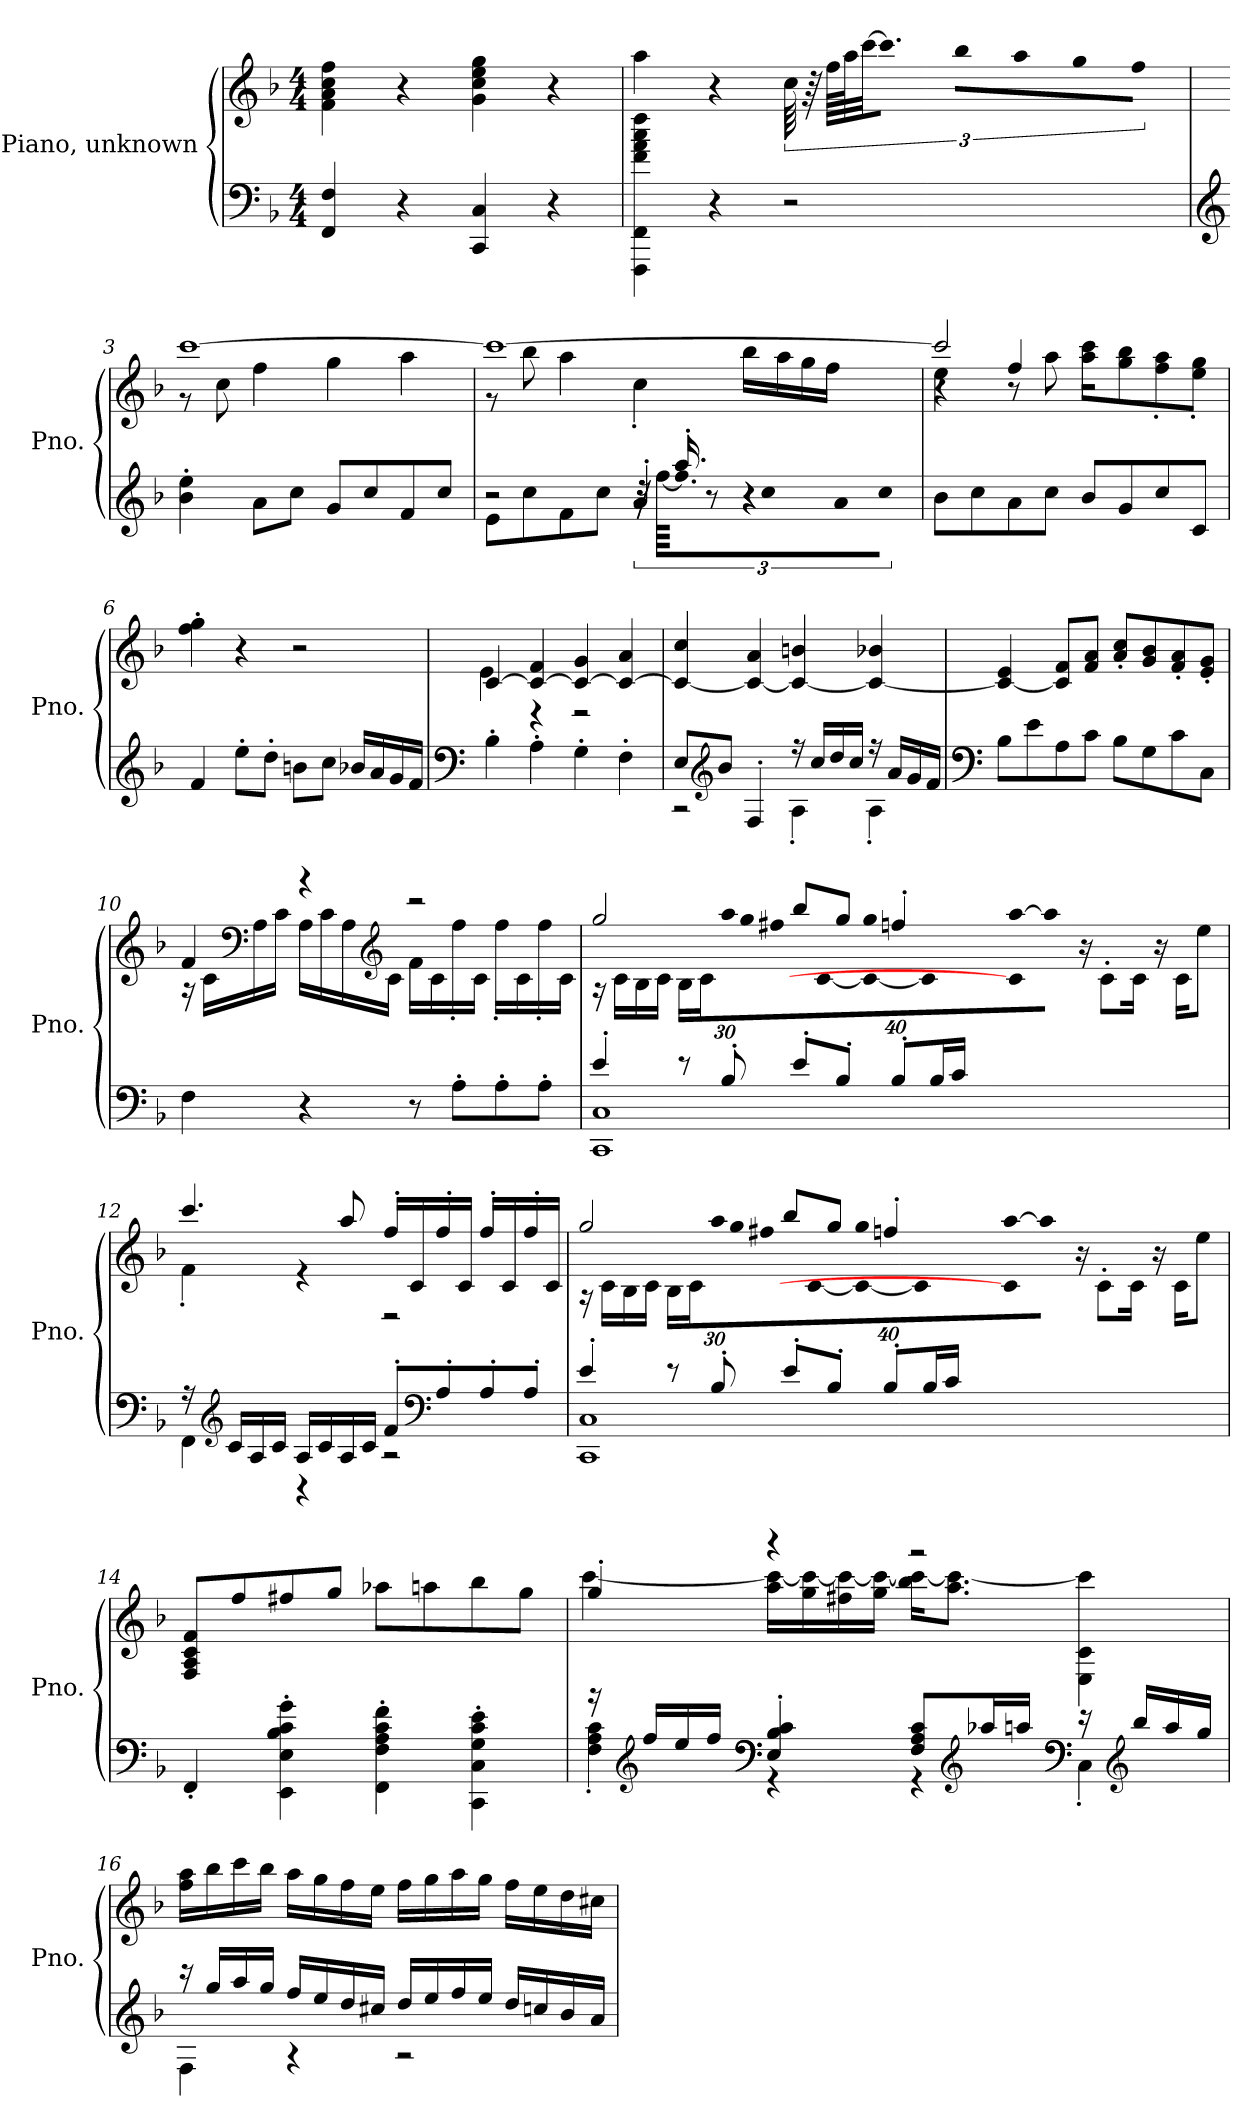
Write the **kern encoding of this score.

**kern	**kern
*part1	*part1
*staff2	*staff1
*I"Piano, unknown	*
*I'Pno.	*
*clefF4	*clefG2
*k[b-]	*k[b-]
*M4/4	*M4/4
*MM120	*MM120
=1	=1
4FF/ 4F/	4f\ 4a\ 4cc\ 4ff\
4r	4r
4CC/ 4C/	4g\ 4cc\ 4ee\ 4gg\
4r	4r
=2	=2
4FFF\ 4FF\ 4f\ 4a\ 4cc\ 4ff\	4aa\
4r	4r
2r	96cc\
.	96r
.	96ff\LLLL
*	*Xbrackettup
.	96aa\J
.	[48ccc\JJ
.	8.ccc\J]
.	16bb-\LL
.	16aa\
.	16gg\
.	16ff\JJ
=3	=3
*clefG2	*
*	*^
4b-\' 4ee\'	[1ccc	8r
.	.	8cc\
8a\L	.	4ff\
8cc\J	.	.
8g/L	.	4gg\
8cc/	.	.
8f/	.	4aa\
8cc/J	.	.
=4	=4	=4
*^	*	*
*	*^	*	*
2r	8e\L	2r	1ccc_	8r
.	8cc\	.	.	8bb-\
.	8f\	.	.	4aa\
.	8cc\J	.	.	.
32r	48r	4a'/	.	4cc'\
.	[96ff\KKLL	.	.	.
16.aa'/	16.ff\J]	.	.	.
8r	8cc\	.	.	.
4r	8a\	4r	.	16bb-\LL
.	.	.	.	16aa\
.	8cc\J	.	.	16gg\
.	.	.	.	16ff\JJ
*v	*v	*v	*	*
!!LO:LB:g=z
=5	=5	=5
*	*	*^
8b-\L	2ccc/]	4ee\	4r
8cc\	.	.	.
8a\	.	8r	4ff/
8cc\J	.	8aa\	.
8b-/L	2r	8aa\ 8ccc\L	2r
8g/	.	8gg\ 8bb-\	.
8cc/	.	8ff\' 8aa\'	.
8c/J	.	8ee\' 8gg\'J	.
*	*v	*v	*v
=6	=6
4f/	4ff\' 4gg\'
8ee'\L	4r
8dd'\J	.
8bn\L	2r
8cc\J	.
16b-X/LL	.
16a/	.
16g/	.
16f/JJ	.
=7	=7
*clefF4	*
*	*^
4B-'\	[4c/	4e\
4A'\	4c/_ 4f/	4r
4G'\	4c/_ 4g/	2r
4F'\	4c/_ 4a/	.
*	*v	*v
=8	=8
*^	*
8E/L	2r	4c/_ 4cc/
*clefG2	*	*
8b-/J	.	.
4F'/	.	4c/_ 4a/
16r	4A'\	4c/_ 4bn/
16cc/LL	.	.
16dd/	.	.
16cc/JJ	.	.
16r	4A'\	4c/_ 4b-X/
16a/LL	.	.
16g/	.	.
16f/JJ	.	.
*v	*v	*
!!LO:LB:g=z
=9	=9
*clefF4	*
8B-\L	4c/_ 4e/
8e\	.
8A\	8c/] 8f/L
8c\J	8f/ 8a/J
8B-\L	8a/' 8cc/'L
8G\	8g/ 8b-/
8c\	8f/' 8a/'
8C\J	8e/' 8g/'J
=10	=10
*	*^
4F\	4f/	16r
.	.	16c\LL
*	*clefF4	*
.	.	16A\
.	.	16c\JJ
4r	4r	16A\LL
.	.	16c\
.	.	16A\
*	*clefG2	*
.	.	16c\JJ
8r	2r	16f\LL
.	.	16c\
8A'\L	.	16ff'\
.	.	16c\JJ
8A'\	.	16ff'\LL
.	.	16c\
8A'\J	.	16ff'\
.	.	16c\JJ
!!LO:LB:g=z	!!
=11	=11	=11
*^	*	*
4e'/	1CC 1C	2gg/	16r
.	.	.	16c\LL
.	.	.	16B-\
.	.	.	16c\JJ
8r	.	.	16B-\LL
.	.	.	16c\
!	!	!	!LO:N:vis=64
8B-'/	.	.	960%17aa\KL
!	!	!	!LO:N:vis=32
.	.	.	640%23gg\
!	!	!	!LO:N:vis=256
.	.	.	1920%17ff#X\LL
!	!	!	!LO:N:vis=256
.	.	.	[1920%17c\J
!	!	!	!LO:N:vis=64
.	.	.	960%17c\_ 960%17gg\
!	!	!	!LO:N:vis=64
.	.	.	960%17c\_
.	.	.	1920ryy
!	!	!	!LO:N:vis=256
.	.	.	1920%17c\] [1920%17aa\L
!	!	!	!LO:N:vis=256
.	.	.	1920%17aa\JJJJJ]
8e'/L	.	8bb-/L	16r
.	.	.	8c'\L
8B-'/J	.	8gg/J	.
.	.	.	16c\Jk
8B-'/L	.	4ffn'/	16r
.	.	.	16c\KL
16B-/L	.	.	8ee\J
16c/JJ	.	.	.
!!LO:LB:g=z	!!
=12	=12	=12	=12
16r	4FF\	4.ccc/	4f'\
*clefG2	*	*	*
16c/LL	.	.	.
16A/	.	.	.
16c/JJ	.	.	.
16A/LL	4r	.	4r
16c/	.	.	.
16A/	.	8aa/	.
16c/JJ	.	.	.
8f'/L	2r	16ff'/LL	2r
.	.	16c/	.
*clefF4	*	*	*
8A'/	.	16ff'/	.
.	.	16c/JJ	.
8A'/	.	16ff'/LL	.
.	.	16c/	.
8A'/J	.	16ff'/	.
.	.	16c/JJ	.
!!LO:LB:g=z	!!
=13	=13	=13	=13
4e'/	1CC 1C	2gg/	16r
.	.	.	16c\LL
.	.	.	16B-\
.	.	.	16c\JJ
8r	.	.	16B-\LL
.	.	.	16c\
!	!	!	!LO:N:vis=64
8B-'/	.	.	960%17aa\KL
!	!	!	!LO:N:vis=32
.	.	.	640%23gg\
!	!	!	!LO:N:vis=256
.	.	.	1920%17ff#X\LL
!	!	!	!LO:N:vis=256
.	.	.	[1920%17c\J
!	!	!	!LO:N:vis=64
.	.	.	960%17c\_ 960%17gg\
!	!	!	!LO:N:vis=64
.	.	.	960%17c\_
.	.	.	1920ryy
!	!	!	!LO:N:vis=256
.	.	.	1920%17c\] [1920%17aa\L
!	!	!	!LO:N:vis=256
.	.	.	1920%17aa\JJJJJ]
8e'/L	.	8bb-/L	16r
.	.	.	8c'\L
8B-'/J	.	8gg/J	.
.	.	.	16c\Jk
8B-'/L	.	4ffn'/	16r
.	.	.	16c\KL
16B-/L	.	.	8ee\J
16c/JJ	.	.	.
*v	*v	*	*
*	*v	*v
=14	=14
4FF'/	8F/ 8A/ 8c/ 8f/L
.	8ff/
4EE\' 4E\' 4B-\' 4c\' 4g\'	8ff#X/
.	8gg/J
4FF\' 4F\' 4A\' 4c\' 4f\'	8aa-X\L
.	8aan\
4CC\' 4C\' 4G\' 4c\' 4e\'	8bb-\
.	8gg\J
!!LO:PB:g=z
=15	=15
*^	*^
16r	4F\' 4A\' 4c\'	4gg'/	[4ccc\
*clefG2	*	*	*
16ff/LL	.	.	.
16ee/	.	.	.
16ff/JJ	.	.	.
*clefF4	*	*	*
4E/' 4B-/' 4c/'	4r	4r	16aa\ 16ccc\_LL
.	.	.	16gg\ 16ccc\_
.	.	.	16ff#X\ 16ccc\_
.	.	.	16gg\ 16ccc\_JJ
8F/ 8A/ 8c/L	4r	2r	16bb-\ 16ccc\_KL
.	.	.	8.aa\ 8.ccc\_J
*clefG2	*	*	*
16aa-X/L	.	.	.
16aan/JJ	.	.	.
*clefF4	*	*	*
16r	4C'\	.	4E\ 4c\ 4ccc\]
*clefG2	*	*	*
16bb-/LL	.	.	.
16aa/	.	.	.
16gg/JJ	.	.	.
*	*	*v	*v
!!LO:LB:g=z
=16	=16	=16
16r	4F\	16ff\ 16aa\LL
16gg/LL	.	16bb-\
16aa/	.	16ccc\
16gg/JJ	.	16bb-\JJ
16ff/LL	4r	16aa\LL
16ee/	.	16gg\
16dd/	.	16ff\
16cc#X/JJ	.	16ee\JJ
16dd/LL	2r	16ff\LL
16ee/	.	16gg\
16ff/	.	16aa\
16ee/JJ	.	16gg\JJ
16dd/LL	.	16ff\LL
16ccn/	.	16ee\
16b-/	.	16dd\
16a/JJ	.	16cc#X\JJ
*v	*v	*
=	=
*-	*-
